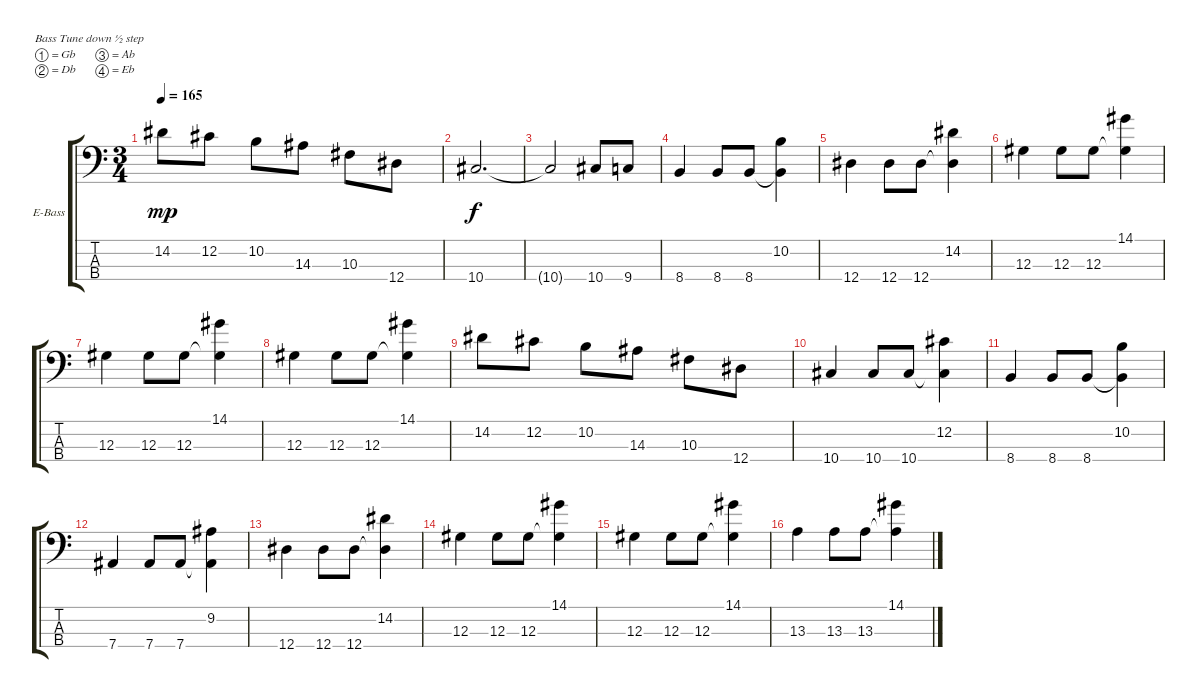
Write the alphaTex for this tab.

\bracketExtendMode groupsimilarinstruments
\firstSystemTrackNameOrientation horizontal
\otherSystemsTrackNameOrientation horizontal
\track ("Electric Bass" "E-Bass") {instrument electricbassfinger}
\staff {score tabs}
\tuning (Gb2 Db2 Ab1 Eb1)
\ts (3 4)
\tempo 165
\clef f4
\ks c
14.2.8{dy mp} 12.2.8 10.2.8 14.3.8 10.3.8 12.4.8 |
10.4.2{d dy f} |
10.4{t}.2 10.4.8 9.4.8 |
8.4.4 8.4.8 8.4.8 (10.2 8.4{t}).4 |
12.4.4 12.4.8 12.4.8 (14.2 12.4{t}).4 |
12.3.4 12.3.8 12.3.8 (14.1 12.3{t}).4 |
12.3.4 12.3.8 12.3.8 (14.1 12.3{t}).4 |
12.3.4 12.3.8 12.3.8 (14.1 12.3{t}).4 |
14.2.8 12.2.8 10.2.8 14.3.8 10.3.8 12.4.8 |
10.4.4 10.4.8 10.4.8 (12.2 10.4{t}).4 |
8.4.4 8.4.8 8.4.8 (10.2 8.4{t}).4 |
7.4.4 7.4.8 7.4.8 (9.2 7.4{t}).4 |
12.4.4 12.4.8 12.4.8 (14.2 12.4{t}).4 |
12.3.4 12.3.8 12.3.8 (14.1 12.3{t}).4 |
12.3.4 12.3.8 12.3.8 (14.1 12.3{t}).4 |
13.3.4 13.3.8 13.3.8 (14.1 13.3{t}).4
